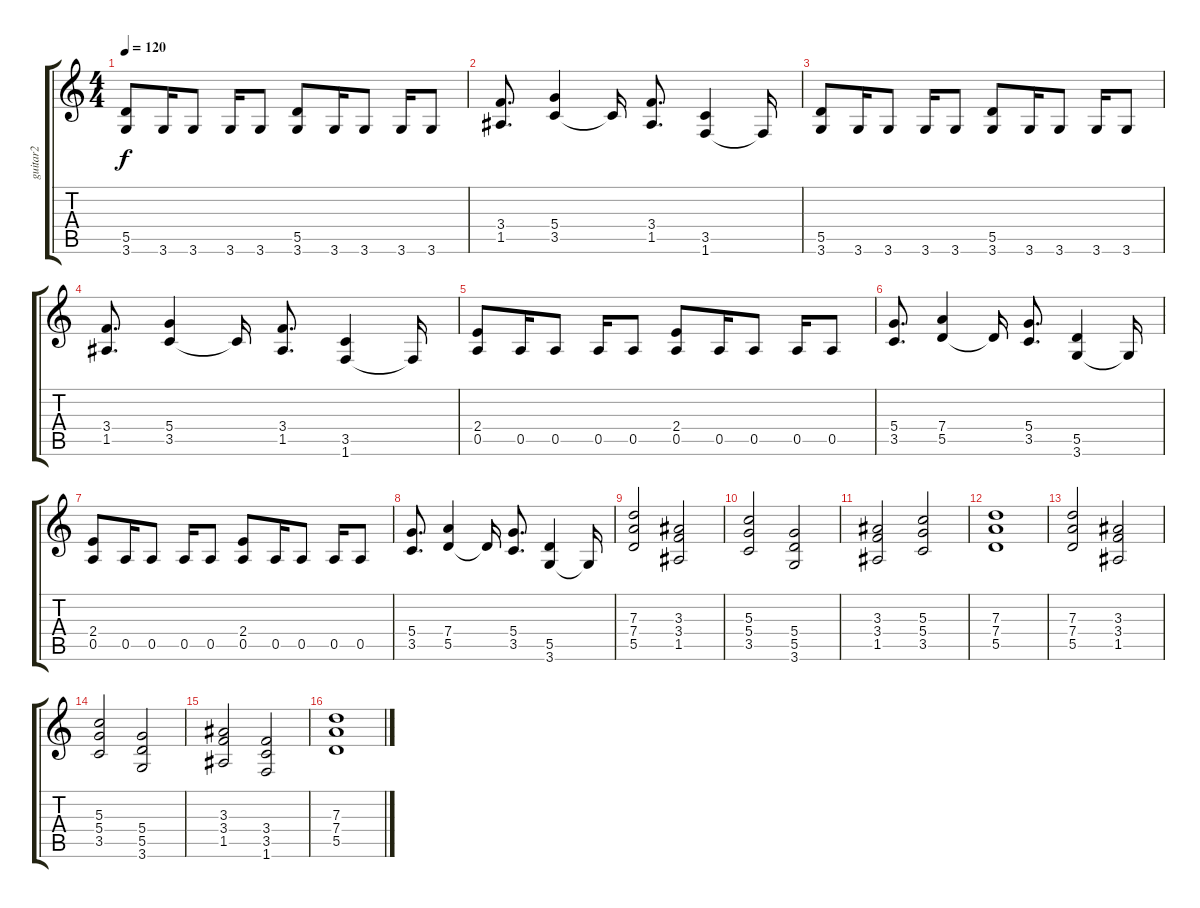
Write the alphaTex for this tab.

\track ("guitar2" "guitar2") {instrument distortionguitar}
\staff {score tabs}
\tuning (E4 B3 G3 D3 A2 E2) {hide}
\ts (4 4)
\tempo 120
\clef g2
\ks c
(5.5 3.6).8{dy f} 3.6.16 3.6.8 3.6.16 3.6.8 (5.5 3.6).8 3.6.16 3.6.8 3.6.16 3.6.8 |
(3.4 1.5).8{d} (5.4 3.5).4 3.5{t}.16 (3.4 1.5).8{d} (3.5 1.6).4 1.6{t}.16 |
(5.5 3.6).8 3.6.16 3.6.8 3.6.16 3.6.8 (5.5 3.6).8 3.6.16 3.6.8 3.6.16 3.6.8 |
(3.4 1.5).8{d} (5.4 3.5).4 3.5{t}.16 (3.4 1.5).8{d} (3.5 1.6).4 1.6{t}.16 |
(2.4 0.5).8 0.5.16 0.5.8 0.5.16 0.5.8 (2.4 0.5).8 0.5.16 0.5.8 0.5.16 0.5.8 |
(5.4 3.5).8{d} (7.4 5.5).4 5.5{t}.16 (5.4 3.5).8{d} (5.5 3.6).4 3.6{t}.16 |
(2.4 0.5).8 0.5.16 0.5.8 0.5.16 0.5.8 (2.4 0.5).8 0.5.16 0.5.8 0.5.16 0.5.8 |
(5.4 3.5).8{d} (7.4 5.5).4 5.5{t}.16 (5.4 3.5).8{d} (5.5 3.6).4 3.6{t}.16 |
(7.3 7.4 5.5).2 (3.3 3.4 1.5).2 |
(5.3 5.4 3.5).2 (5.4 5.5 3.6).2 |
(3.3 3.4 1.5).2 (5.3 5.4 3.5).2 |
(7.3 7.4 5.5).1 |
(7.3 7.4 5.5).2 (3.3 3.4 1.5).2 |
(5.3 5.4 3.5).2 (5.4 5.5 3.6).2 |
(3.3 3.4 1.5).2 (3.4 3.5 1.6).2 |
(7.3 7.4 5.5).1
